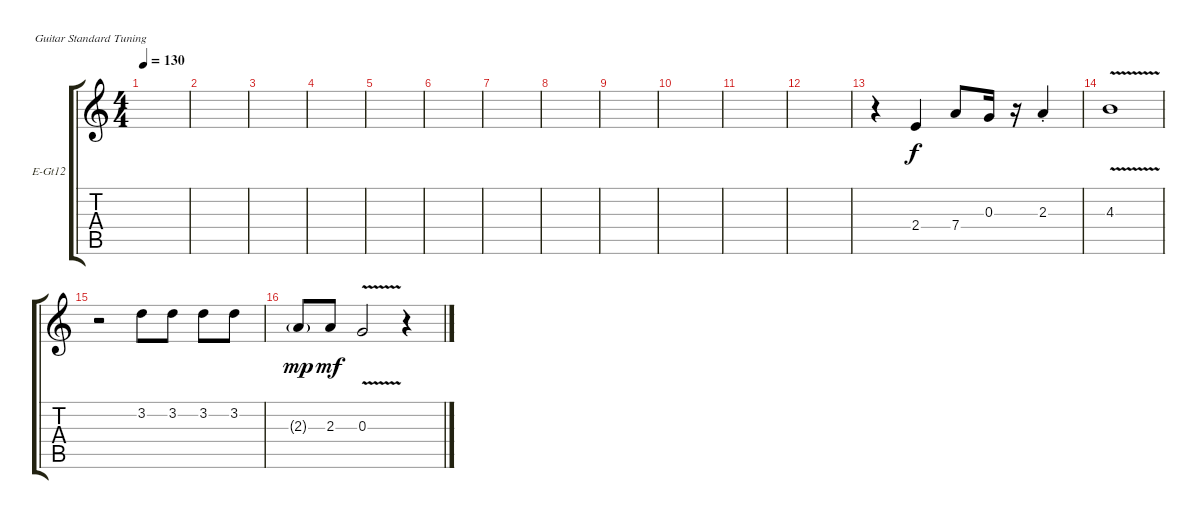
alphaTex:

\defaultSystemsLayout 4
\bracketExtendMode groupsimilarinstruments
\firstSystemTrackNameOrientation horizontal
\otherSystemsTrackNameOrientation horizontal
\track ("12 St. Electric Guitar" "E-Gt12") {instrument electricguitarclean}
\staff {score tabs}
\tuning (E4 B3 G3 D3 A2 E2)
\ts (4 4)
\tempo 130
\clef g2
\ks c
|
\scale
0.485477 |
\scale
0.257261 |
\scale
0.257261 |
\scale
0.333333 |
\scale
0.333333 |
\scale
0.333333 |
\scale
0.333333 |
\scale
0.333333 |
\scale
0.333333 |
\scale
0.333333 |
\scale
0.333333 |
\scale
0.333333 r.4 2.4.4 7.4.8 0.3.16 r.16 2.3{st}.4 |
\scale
0.333333 4.3{v}.1 |
\scale
0.333333 r.2 3.2.8 3.2.8 3.2.8 3.2.8 |
\scale
0.333333 2.3{g}.8{dy mp} 2.3.8{dy mf} 0.3{v}.2 r.4
